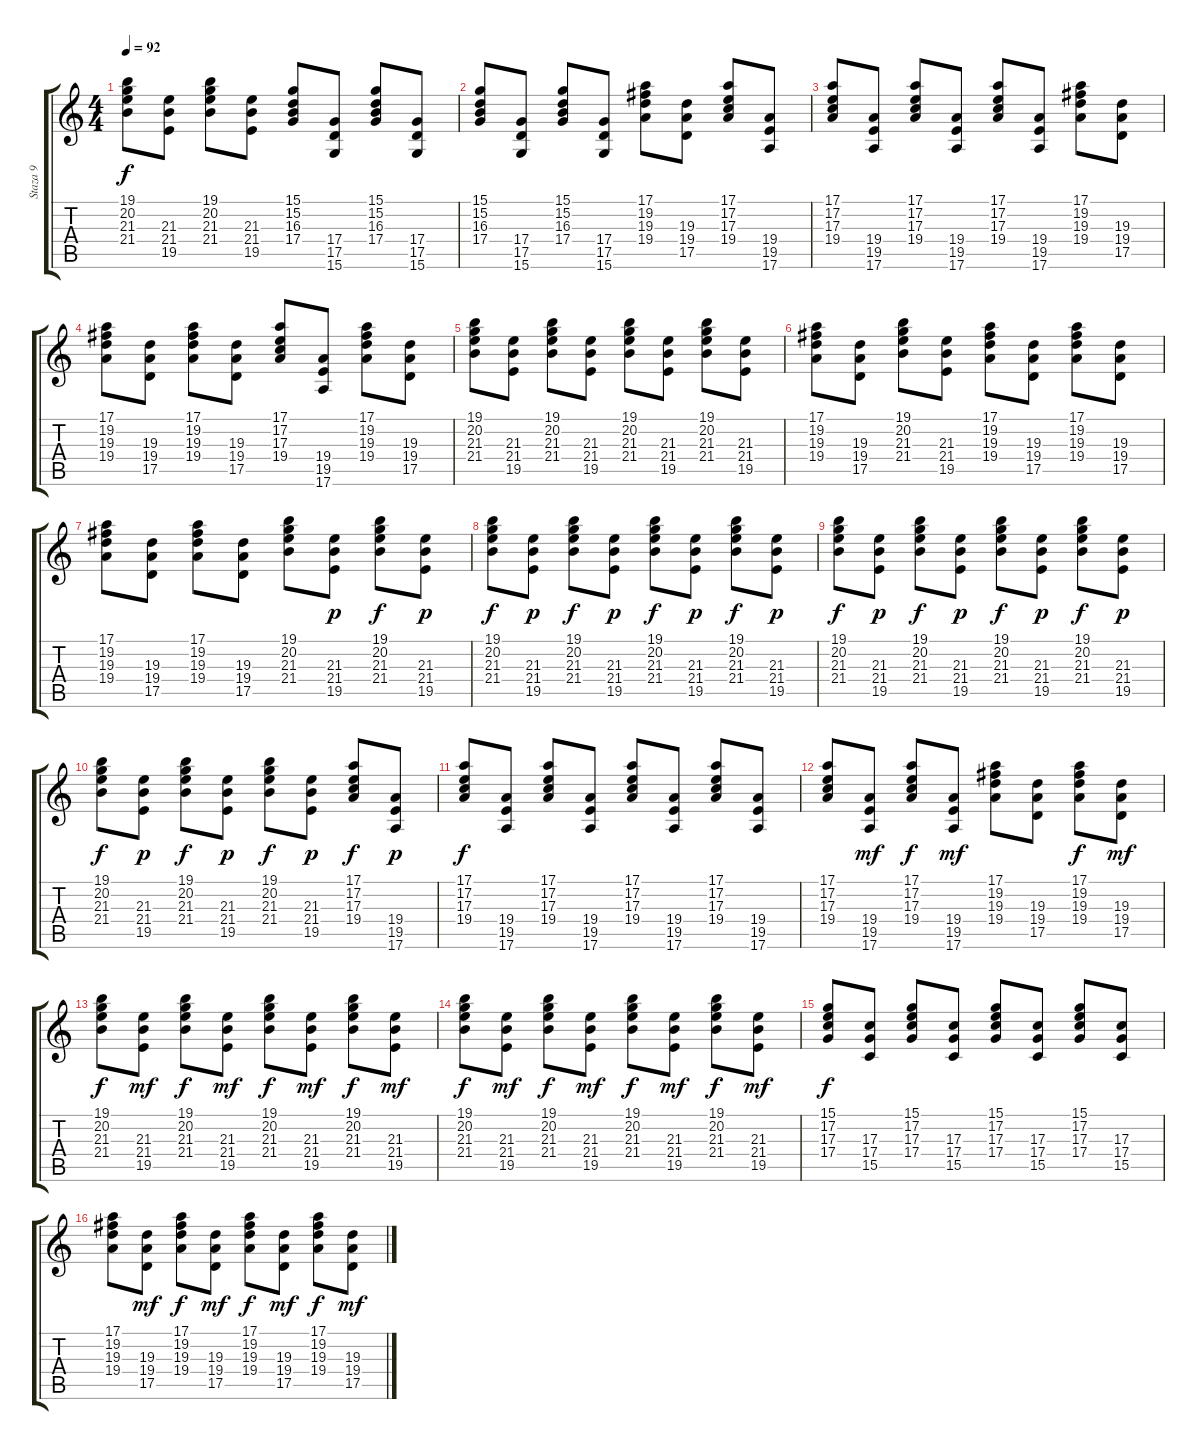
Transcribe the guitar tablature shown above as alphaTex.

\track ("Staza 9" "Staza 9") {instrument acousticgrandpiano}
\staff {score tabs}
\tuning (E4 B3 G3 D3 A2 E2) {hide}
\ts (4 4)
\tempo 92
\clef g2
\ks c
(19.1 20.2 21.3 21.4).8{dy f} (21.3 21.4 19.5).8 (19.1 20.2 21.3 21.4).8 (21.3 21.4 19.5).8 (15.1 15.2 16.3 17.4).8 (17.4 17.5 15.6).8 (15.1 15.2 16.3 17.4).8 (17.4 17.5 15.6).8 |
(15.1 15.2 16.3 17.4).8 (17.4 17.5 15.6).8 (15.1 15.2 16.3 17.4).8 (17.4 17.5 15.6).8 (17.1 19.2 19.3 19.4).8 (19.3 19.4 17.5).8 (17.1 17.2 17.3 19.4).8 (19.4 19.5 17.6).8 |
(17.1 17.2 17.3 19.4).8 (19.4 19.5 17.6).8 (17.1 17.2 17.3 19.4).8 (19.4 19.5 17.6).8 (17.1 17.2 17.3 19.4).8 (19.4 19.5 17.6).8 (17.1 19.2 19.3 19.4).8 (19.3 19.4 17.5).8 |
(17.1 19.2 19.3 19.4).8 (19.3 19.4 17.5).8 (17.1 19.2 19.3 19.4).8 (19.3 19.4 17.5).8 (17.1 17.2 17.3 19.4).8 (19.4 19.5 17.6).8 (17.1 19.2 19.3 19.4).8 (19.3 19.4 17.5).8 |
(19.1 20.2 21.3 21.4).8 (21.3 21.4 19.5).8 (19.1 20.2 21.3 21.4).8 (21.3 21.4 19.5).8 (19.1 20.2 21.3 21.4).8 (21.3 21.4 19.5).8 (19.1 20.2 21.3 21.4).8 (21.3 21.4 19.5).8 |
(17.1 19.2 19.3 19.4).8 (19.3 19.4 17.5).8 (19.1 20.2 21.3 21.4).8 (21.3 21.4 19.5).8 (17.1 19.2 19.3 19.4).8 (19.3 19.4 17.5).8 (17.1 19.2 19.3 19.4).8 (19.3 19.4 17.5).8 |
(17.1 19.2 19.3 19.4).8 (19.3 19.4 17.5).8 (17.1 19.2 19.3 19.4).8 (19.3 19.4 17.5).8 (19.1 20.2 21.3 21.4).8 (21.3 21.4 19.5).8{dy p} (19.1 20.2 21.3 21.4).8{dy f} (21.3 21.4 19.5).8{dy p} |
(19.1 20.2 21.3 21.4).8{dy f} (21.3 21.4 19.5).8{dy p} (19.1 20.2 21.3 21.4).8{dy f} (21.3 21.4 19.5).8{dy p} (19.1 20.2 21.3 21.4).8{dy f} (21.3 21.4 19.5).8{dy p} (19.1 20.2 21.3 21.4).8{dy f} (21.3 21.4 19.5).8{dy p} |
(19.1 20.2 21.3 21.4).8{dy f} (21.3 21.4 19.5).8{dy p} (19.1 20.2 21.3 21.4).8{dy f} (21.3 21.4 19.5).8{dy p} (19.1 20.2 21.3 21.4).8{dy f} (21.3 21.4 19.5).8{dy p} (19.1 20.2 21.3 21.4).8{dy f} (21.3 21.4 19.5).8{dy p} |
(19.1 20.2 21.3 21.4).8{dy f} (21.3 21.4 19.5).8{dy p} (19.1 20.2 21.3 21.4).8{dy f} (21.3 21.4 19.5).8{dy p} (19.1 20.2 21.3 21.4).8{dy f} (21.3 21.4 19.5).8{dy p} (17.1 17.2 17.3 19.4).8{dy f} (19.4 19.5 17.6).8{dy p} |
(17.1 17.2 17.3 19.4).8{dy f} (19.4 19.5 17.6).8 (17.1 17.2 17.3 19.4).8 (19.4 19.5 17.6).8 (17.1 17.2 17.3 19.4).8 (19.4 19.5 17.6).8 (17.1 17.2 17.3 19.4).8 (19.4 19.5 17.6).8 |
(17.1 17.2 17.3 19.4).8 (19.4 19.5 17.6).8{dy mf} (17.1 17.2 17.3 19.4).8{dy f} (19.4 19.5 17.6).8{dy mf} (17.1 19.2 19.3 19.4).8 (19.3 19.4 17.5).8 (17.1 19.2 19.3 19.4).8{dy f} (19.3 19.4 17.5).8{dy mf} |
(19.1 20.2 21.3 21.4).8{dy f} (21.3 21.4 19.5).8{dy mf} (19.1 20.2 21.3 21.4).8{dy f} (21.3 21.4 19.5).8{dy mf} (19.1 20.2 21.3 21.4).8{dy f} (21.3 21.4 19.5).8{dy mf} (19.1 20.2 21.3 21.4).8{dy f} (21.3 21.4 19.5).8{dy mf} |
(19.1 20.2 21.3 21.4).8{dy f} (21.3 21.4 19.5).8{dy mf} (19.1 20.2 21.3 21.4).8{dy f} (21.3 21.4 19.5).8{dy mf} (19.1 20.2 21.3 21.4).8{dy f} (21.3 21.4 19.5).8{dy mf} (19.1 20.2 21.3 21.4).8{dy f} (21.3 21.4 19.5).8{dy mf} |
(15.1 17.2 17.3 17.4).8{dy f} (17.3 17.4 15.5).8 (15.1 17.2 17.3 17.4).8 (17.3 17.4 15.5).8 (15.1 17.2 17.3 17.4).8 (17.3 17.4 15.5).8 (15.1 17.2 17.3 17.4).8 (17.3 17.4 15.5).8 |
(17.1 19.2 19.3 19.4).8 (19.3 19.4 17.5).8{dy mf} (17.1 19.2 19.3 19.4).8{dy f} (19.3 19.4 17.5).8{dy mf} (17.1 19.2 19.3 19.4).8{dy f} (19.3 19.4 17.5).8{dy mf} (17.1 19.2 19.3 19.4).8{dy f} (19.3 19.4 17.5).8{dy mf}
